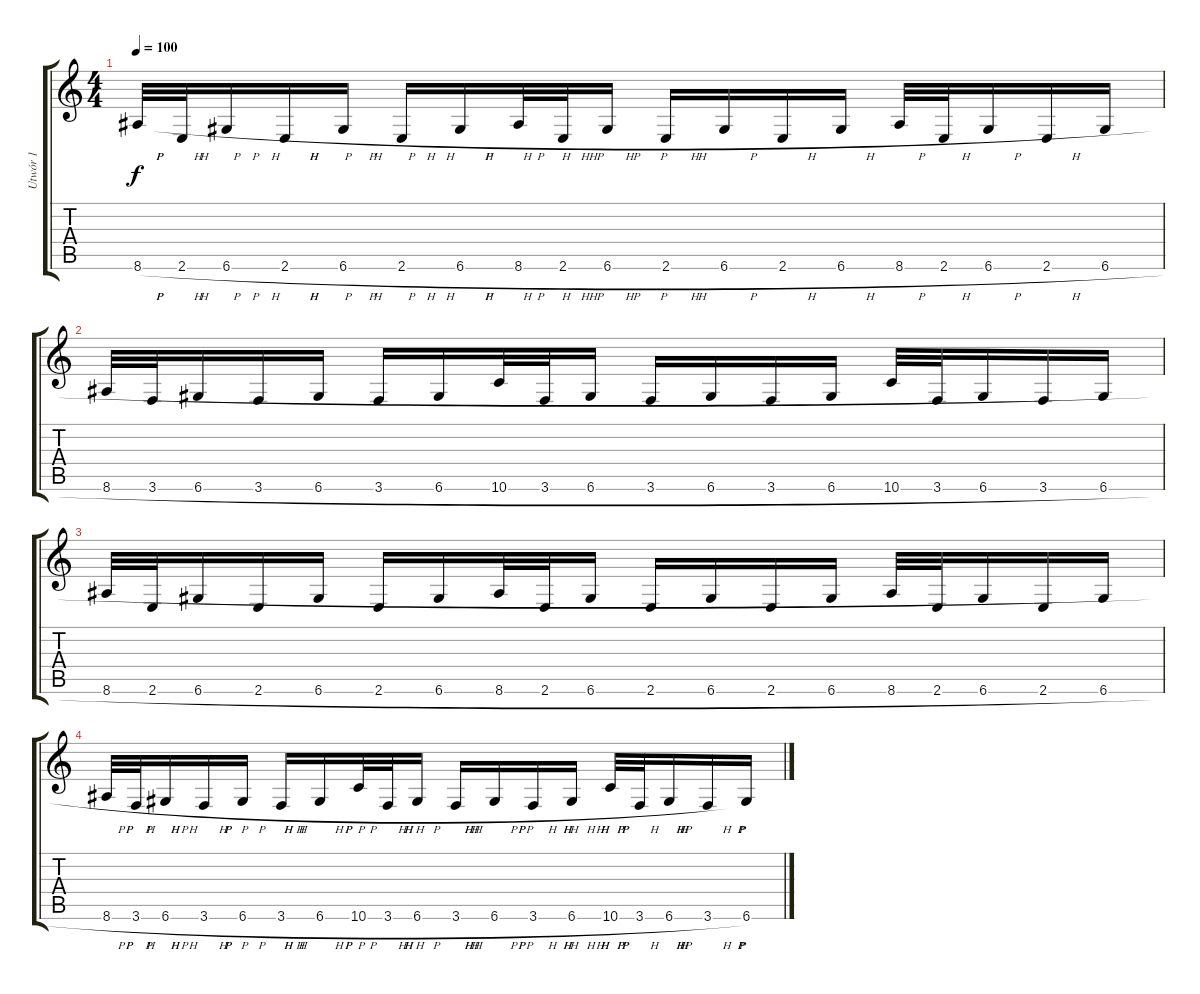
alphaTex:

\track ("Utwór 1" "Utwór 1") {instrument distortionguitar}
\staff {score tabs}
\tuning (D4 A3 F3 C3 G2 D2) {hide}
\ts (4 4)
\tempo 100
\clef g2
\ks c
8.6{h}.32{dy f instrument distortionguitar} 2.6{h}.32 6.6{h}.16 2.6{h}.16 6.6{h}.16 2.6{h}.16 6.6{h}.16 8.6{h}.32 2.6{h}.32 6.6{h}.16 2.6{h}.16 6.6{h}.16 2.6{h}.16 6.6{h}.16 8.6{h}.32 2.6{h}.32 6.6{h}.16 2.6{h}.16 6.6{h}.16 |
8.6{h}.32 3.6{h}.32 6.6{h}.16 3.6{h}.16 6.6{h}.16 3.6{h}.16 6.6{h}.16 10.6{h}.32 3.6{h}.32 6.6{h}.16 3.6{h}.16 6.6{h}.16 3.6{h}.16 6.6{h}.16 10.6{h}.32 3.6{h}.32 6.6{h}.16 3.6{h}.16 6.6{h}.16 |
8.6{h}.32 2.6{h}.32 6.6{h}.16 2.6{h}.16 6.6{h}.16 2.6{h}.16 6.6{h}.16 8.6{h}.32 2.6{h}.32 6.6{h}.16 2.6{h}.16 6.6{h}.16 2.6{h}.16 6.6{h}.16 8.6{h}.32 2.6{h}.32 6.6{h}.16 2.6{h}.16 6.6{h}.16 |
8.6{h}.32 3.6{h}.32 6.6{h}.16 3.6{h}.16 6.6{h}.16 3.6{h}.16 6.6{h}.16 10.6{h}.32 3.6{h}.32 6.6{h}.16 3.6{h}.16 6.6{h}.16 3.6{h}.16 6.6{h}.16 10.6{h}.32 3.6{h}.32 6.6{h}.16 3.6{h}.16 6.6.16
